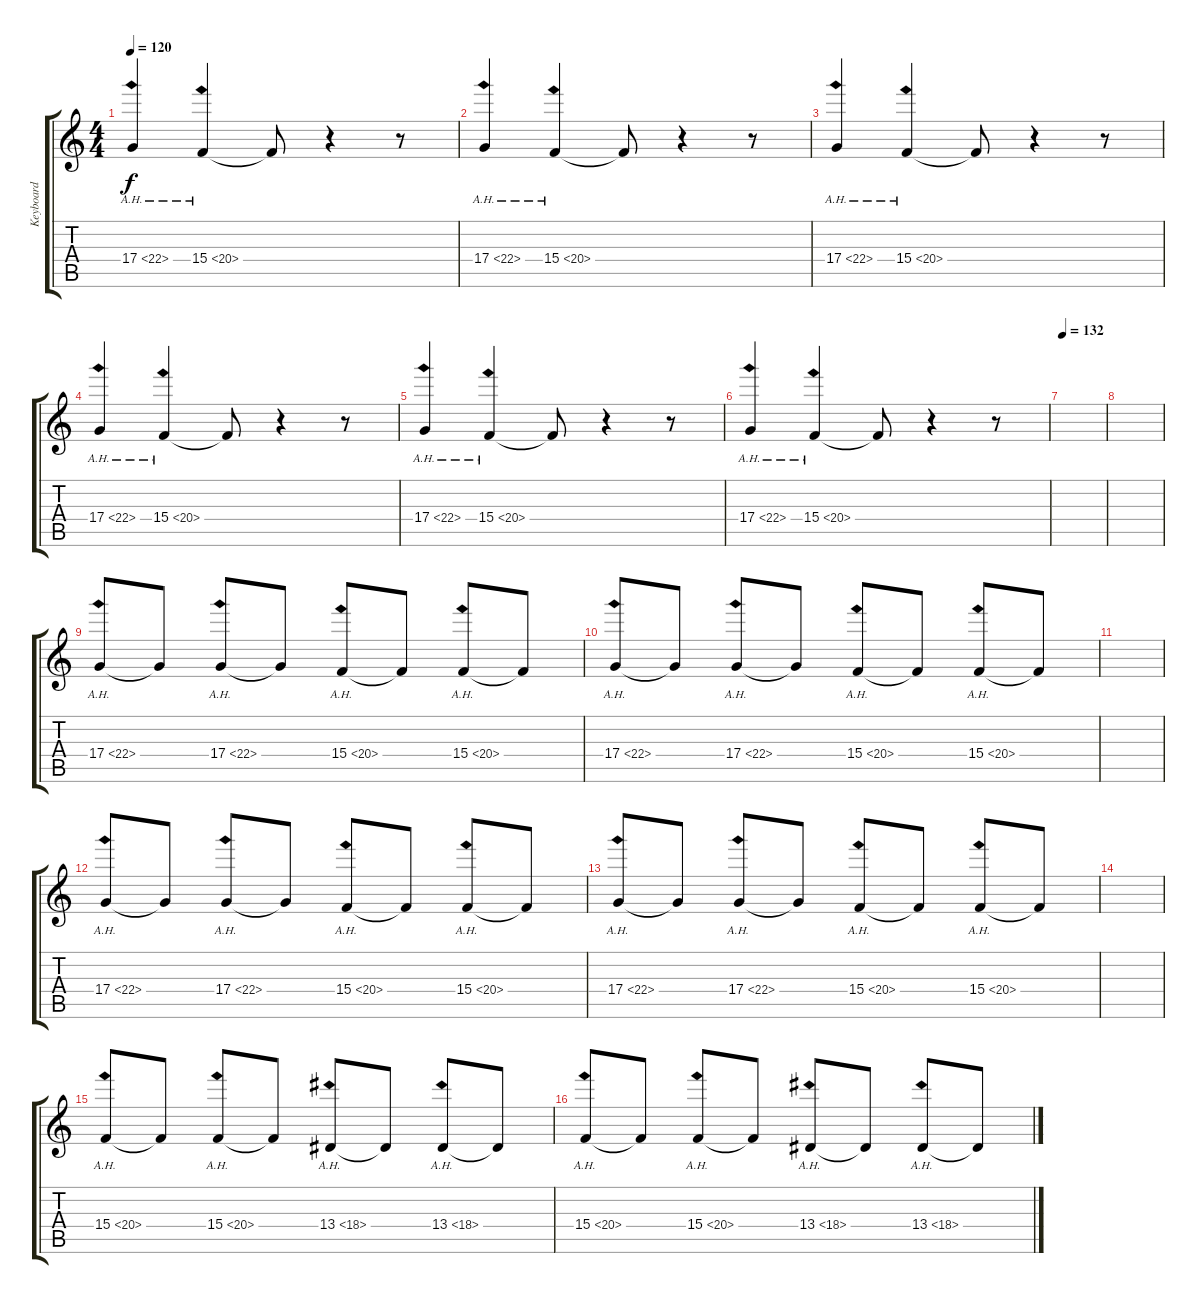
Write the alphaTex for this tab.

\track ("Keyboard" "Keyboard") {instrument lead1square}
\staff {score tabs}
\tuning (E4 B3 G3 D3 A2 E2) {hide}
\ts (4 4)
\tempo 120
\clef g2
\ks c
17.4{ah 5}.4{dy f} 15.4{ah 5}.4 15.4{t}.8 r.4 r.8 |
17.4{ah 5}.4 15.4{ah 5}.4 15.4{t}.8 r.4 r.8 |
17.4{ah 5}.4 15.4{ah 5}.4 15.4{t}.8 r.4 r.8 |
17.4{ah 5}.4 15.4{ah 5}.4 15.4{t}.8 r.4 r.8 |
17.4{ah 5}.4 15.4{ah 5}.4 15.4{t}.8 r.4 r.8 |
17.4{ah 5}.4 15.4{ah 5}.4 15.4{t}.8 r.4 r.8 |
\tempo 132
|
|
17.4{ah 5}.8{volume 10} 17.4{t}.8 17.4{ah 5}.8 17.4{t}.8 15.4{ah 5}.8 15.4{t}.8 15.4{ah 5}.8 15.4{t}.8 |
17.4{ah 5}.8 17.4{t}.8 17.4{ah 5}.8 17.4{t}.8 15.4{ah 5}.8 15.4{t}.8 15.4{ah 5}.8 15.4{t}.8 |
|
17.4{ah 5}.8 17.4{t}.8 17.4{ah 5}.8 17.4{t}.8 15.4{ah 5}.8 15.4{t}.8 15.4{ah 5}.8 15.4{t}.8 |
17.4{ah 5}.8 17.4{t}.8 17.4{ah 5}.8 17.4{t}.8 15.4{ah 5}.8 15.4{t}.8 15.4{ah 5}.8 15.4{t}.8 |
|
15.4{ah 5}.8 15.4{t}.8 15.4{ah 5}.8 15.4{t}.8 13.4{ah 5}.8 13.4{t}.8 13.4{ah 5}.8 13.4{t}.8 |
15.4{ah 5}.8 15.4{t}.8 15.4{ah 5}.8 15.4{t}.8 13.4{ah 5}.8 13.4{t}.8 13.4{ah 5}.8 13.4{t}.8
